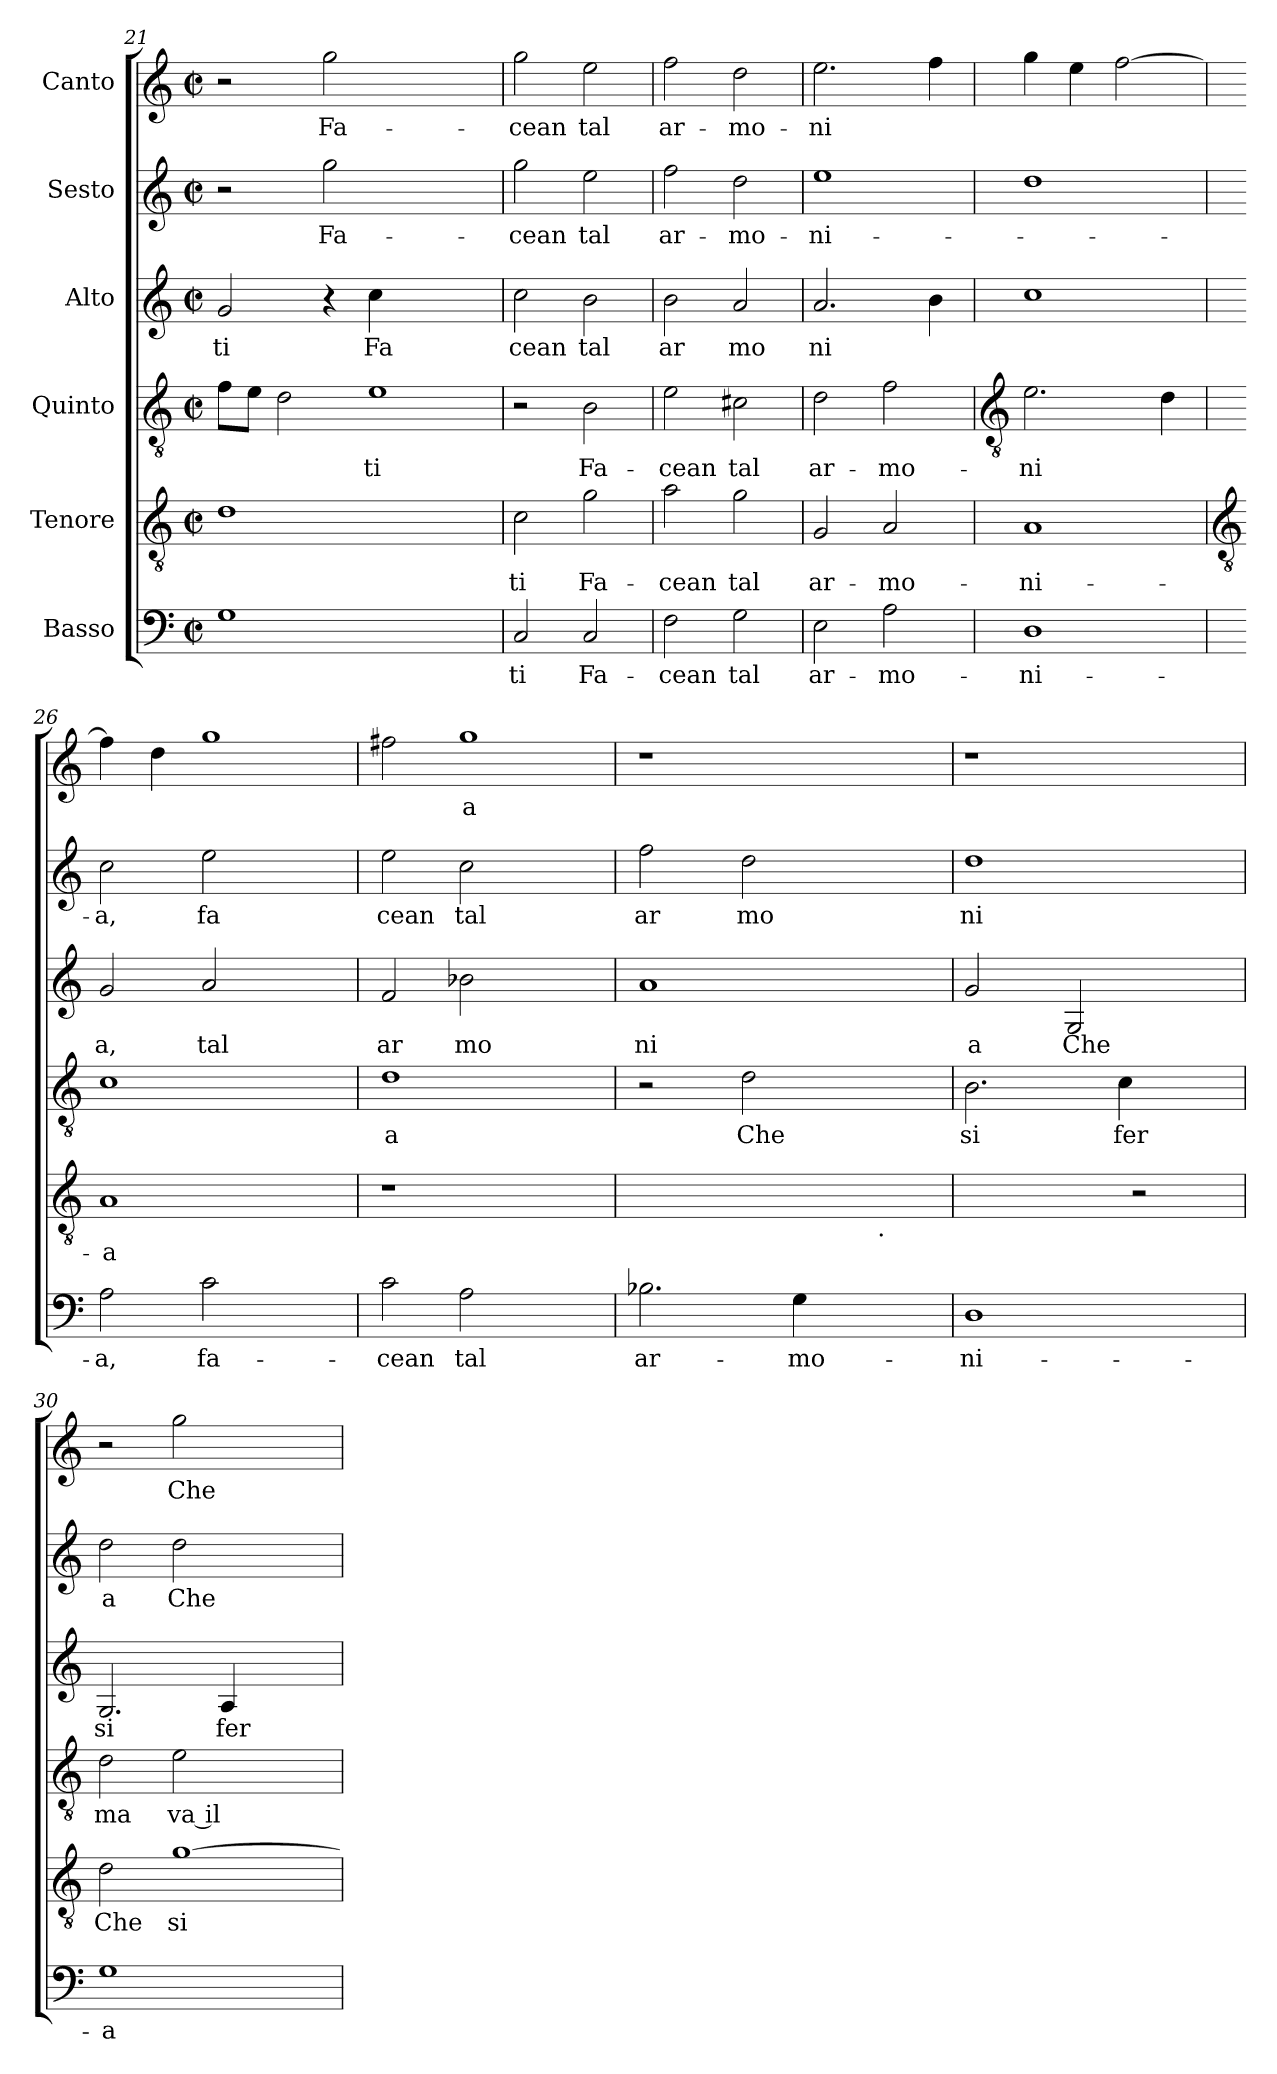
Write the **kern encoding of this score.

**kern	**text	**kern	**text	**kern	**text	**kern	**text	**kern	**text	**kern	**text
*part6	*part6	*part5	*part5	*part4	*part4	*part3	*part3	*part2	*part2	*part1	*part1
*staff6	*staff6	*staff5	*staff5	*staff4	*staff4	*staff3	*staff3	*staff2	*staff2	*staff1	*staff1
*I"Basso	*	*I"Tenore	*	*I"Quinto	*	*I"Alto	*	*I"Sesto	*	*I"Canto	*
*clefF4	*	*clefGv2	*	*clefGv2	*	*clefG2	*	*clefG2	*	*clefG2	*
*k[]	*	*k[]	*	*k[]	*	*k[]	*	*k[]	*	*k[]	*
*C:	*	*C:	*	*C:	*	*C:	*	*C:	*	*C:	*
*M2/2	*	*M2/2	*	*M2/2	*	*M2/2	*	*M2/2	*	*M2/2	*
*met(c|)	*	*met(c|)	*	*met(c|)	*	*met(c|)	*	*met(c|)	*	*met(c|)	*
=21	=21	=21	=21	=21	=21	=21	=21	=21	=21	=21	=21
!	!	!	!	!	!	!	!LO:LY:b	!	!	!	!
1G	.	1d	.	8f\L	.	2g/	ti	2r	.	2r	.
.	.	.	.	8e\J	.	.	.	.	.	.	.
.	.	.	.	2d\	.	.	.	.	.	.	.
!	!	!	!	!	!	!	!	!	!LO:LY:b	!	!LO:LY:b
.	.	.	.	.	.	4r	.	2gg\	Fa-	2gg\	Fa-
!	!	!	!	!	!LO:LY:b	!	!LO:LY:b	!	!	!	!
.	.	.	.	1e	-ti	4cc\	Fa	.	.	.	.
2.ryy	.	2.ryy	.	.	.	2.ryy	.	2.ryy	.	2.ryy	.
=22	=22	=22	=22	=22	=22	=22	=22	=22	=22	=22	=22
!	!LO:LY:b	!	!LO:LY:b	!	!	!	!LO:LY:b	!	!LO:LY:b	!	!LO:LY:b
2C/	-ti	2c\	-ti	2r	.	2cc\	cean	2gg\	-cean	2gg\	-cean
!	!LO:LY:b	!	!LO:LY:b	!	!LO:LY:b	!	!LO:LY:b	!	!LO:LY:b	!	!LO:LY:b
2C/	Fa-	2g\	Fa-	2B\	Fa-	2b\	tal	2ee\	tal	2ee\	tal
=23	=23	=23	=23	=23	=23	=23	=23	=23	=23	=23	=23
!	!LO:LY:b	!	!LO:LY:b	!	!LO:LY:b	!	!LO:LY:b	!	!LO:LY:b	!	!LO:LY:b
2F\	-cean	2a\	-cean	2e\	-cean	2b\	ar	2ff\	ar-	2ff\	ar-
!	!LO:LY:b	!	!LO:LY:b	!	!LO:LY:b	!	!LO:LY:b	!	!LO:LY:b	!	!LO:LY:b
2G\	tal	2g\	tal	2c#X\	tal	2a/	mo	2dd\	-mo-	2dd\	-mo-
!!LO:LB:g=z
=24	=24	=24	=24	=24	=24	=24	=24	=24	=24	=24	=24
!	!LO:LY:b	!	!LO:LY:b	!	!LO:LY:b	!	!LO:LY:b	!	!LO:LY:b	!	!LO:LY:b
2E\	ar-	2G/	ar-	2d\	ar-	2.a/	ni	1ee	-ni-	2.ee\	-ni
!	!LO:LY:b	!	!LO:LY:b	!	!LO:LY:b	!	!	!	!	!	!
2A\	-mo-	2A/	-mo-	2f\	-mo-	.	.	.	.	.	.
.	.	.	.	.	.	4b\	.	.	.	4ff\	.
!!LO:LB:g=z
=25	=25	=25	=25	=25	=25	=25	=25	=25	=25	=25	=25
*	*	*	*	*clefGv2	*	*	*	*	*	*	*
!	!LO:LY:b	!	!LO:LY:b	!	!LO:LY:b	!	!	!	!	!	!
1D	-ni-	1A	-ni-	2.e\	-ni	1cc	.	1dd	.	4gg\	.
.	.	.	.	.	.	.	.	.	.	4ee\	.
.	.	.	.	.	.	.	.	.	.	[2ff\	.
.	.	.	.	4d\	.	.	.	.	.	.	.
!!LO:LB:g=z
=26	=26	=26	=26	=26	=26	=26	=26	=26	=26	=26	=26
*	*	*clefGv2	*	*	*	*	*	*	*	*	*
!	!LO:LY:b	!	!LO:LY:b	!	!	!	!LO:LY:b	!	!LO:LY:b	!	!
2A\	-a,	1A	-a	1c	.	2g/	a,	2cc\	-a,	4ff\]	.
.	.	.	.	.	.	.	.	.	.	4dd\	.
!	!LO:LY:b	!	!	!	!	!	!LO:LY:b	!	!LO:LY:b	!	!
2c\	fa-	.	.	.	.	2a/	tal	2ee\	fa	1gg	.
2ryy	.	2ryy	.	2ryy	.	2ryy	.	2ryy	.	.	.
=27	=27	=27	=27	=27	=27	=27	=27	=27	=27	=27	=27
!	!LO:LY:b	!	!	!	!LO:LY:b	!	!LO:LY:b	!	!LO:LY:b	!	!
2c\	-cean	1r	.	1d	a	2f/	ar	2ee\	cean	2ff#X\	.
!	!LO:LY:b	!	!	!	!	!	!LO:LY:b	!	!LO:LY:b	!	!LO:LY:b
2A\	tal	.	.	.	.	2b-X\	mo	2cc\	tal	1gg	a
2ryy	.	2ryy	.	2ryy	.	2ryy	.	2ryy	.	.	.
=28	=28	=28	=28	=28	=28	=28	=28	=28	=28	=28	=28
!	!LO:LY:b	!	!	!	!	!	!LO:LY:b	!	!LO:LY:b	!	!
2.B-X\	ar-	4ryy	.	2r	.	1a	ni	2ff\	ar	1r	.
.	.	4ryy	.	.	.	.	.	.	.	.	.
!	!	!	!	!	!LO:LY:b	!	!	!	!LO:LY:b	!	!
.	.	4ryy	.	2d\	Che	.	.	2dd\	mo	.	.
!	!LO:LY:b	!	!	!	!	!	!	!	!	!	!
4G\	-mo-	32ryy	.	.	.	.	.	.	.	.	.
.	.	32ryy	.	.	.	.	.	.	.	.	.
.	.	32ryy	.	.	.	.	.	.	.	.	.
.	.	32ryy	.	.	.	.	.	.	.	.	.
.	.	32ryy	.	.	.	.	.	.	.	.	.
.	.	32ryy	.	.	.	.	.	.	.	.	.
!	!	!LO:TX:b:t=.	!	!	!	!	!	!	!	!	!
.	.	32ryy	.	.	.	.	.	.	.	.	.
.	.	4ryy	.	.	.	.	.	.	.	.	.
8..ryy	.	.	.	8..ryy	.	8..ryy	.	8..ryy	.	8..ryy	.
=29	=29	=29	=29	=29	=29	=29	=29	=29	=29	=29	=29
!	!LO:LY:b	!	!	!	!LO:LY:b	!	!LO:LY:b	!	!LO:LY:b	!	!
1D	-ni-	4ryy	.	2.B\	si	2g/	a	1dd	ni	1r	.
.	.	4ryy	.	.	.	.	.	.	.	.	.
!	!	!	!	!	!	!	!LO:LY:b	!	!	!	!
.	.	4ryy	.	.	.	2G/	Che	.	.	.	.
!	!	!	!	!	!LO:LY:b	!	!	!	!	!	!
.	.	32ryy	.	4c\	fer	.	.	.	.	.	.
.	.	2r	.	.	.	.	.	.	.	.	.
4ryy	.	.	.	4ryy	.	4ryy	.	4ryy	.	4ryy	.
32ryy	.	.	.	32ryy	.	32ryy	.	32ryy	.	32ryy	.
!!LO:LB:g=z
=30	=30	=30	=30	=30	=30	=30	=30	=30	=30	=30	=30
!	!LO:LY:b	!	!LO:LY:b	!	!LO:LY:b	!	!LO:LY:b	!	!LO:LY:b	!	!
1G	-a	2d\	Che	2d\	ma	2.G/	si	2dd\	a	2r	.
!	!	!	!LO:LY:b	!	!LO:LY:b	!	!	!	!LO:LY:b	!	!LO:LY:b
.	.	[1g	si	2e\	va il	.	.	2dd\	Che	2gg\	Che
!	!	!	!	!	!	!	!LO:LY:b	!	!	!	!
.	.	.	.	.	.	4A/	fer	.	.	.	.
2ryy	.	.	.	2ryy	.	2ryy	.	2ryy	.	2ryy	.
=	=	=	=	=	=	=	=	=	=	=	=
*-	*-	*-	*-	*-	*-	*-	*-	*-	*-	*-	*-
